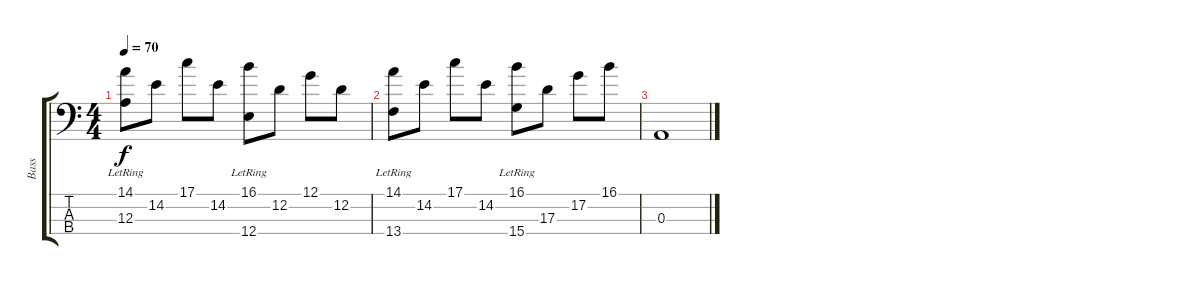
\track ("Bass" "Bass") {instrument electricbassfinger}
\staff {score tabs}
\tuning (G2 D2 A1 E1) {hide}
\ts (4 4)
\tempo 70
\clef f4
\ks c
(14.1 12.3{lr}).8{dy f} 14.2.8 17.1.8 14.2.8 (16.1 12.4{lr}).8 12.2.8 12.1.8 12.2.8 |
(14.1 13.4{lr}).8 14.2.8 17.1.8 14.2.8 (16.1 15.4{lr}).8 17.3.8 17.2.8 16.1.8 |
0.3.1
